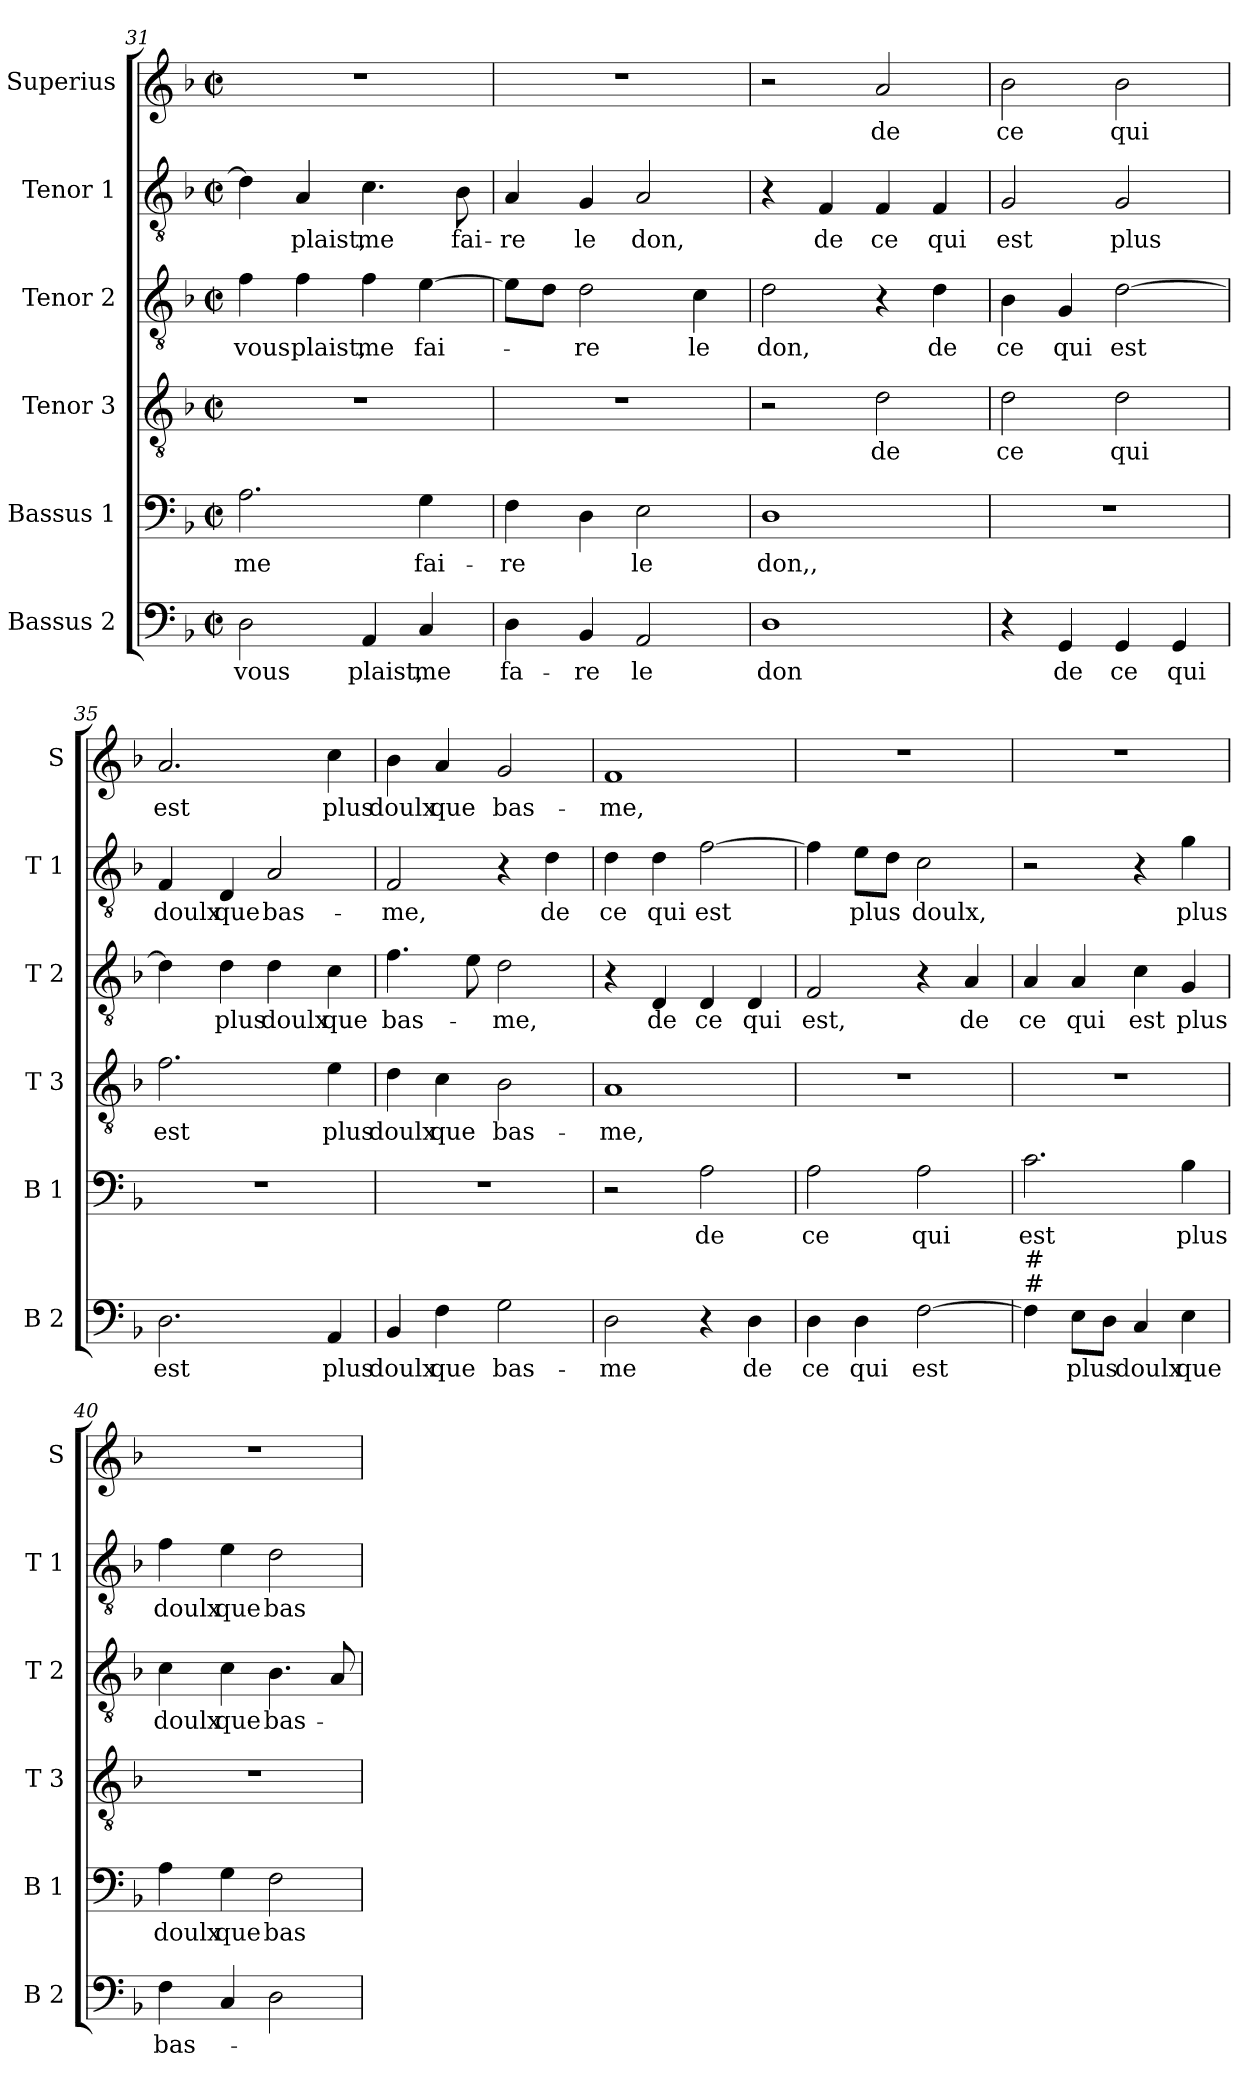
**kern	**text	**kern	**text	**kern	**text	**kern	**text	**kern	**text	**kern	**text
*part6	*part6	*part5	*part5	*part4	*part4	*part3	*part3	*part2	*part2	*part1	*part1
*staff6	*staff6	*staff5	*staff5	*staff4	*staff4	*staff3	*staff3	*staff2	*staff2	*staff1	*staff1
*I"Bassus 2	*	*I"Bassus 1	*	*I"Tenor 3	*	*I"Tenor 2	*	*I"Tenor 1	*	*I"Superius	*
*I'B 2	*	*I'B 1	*	*I'T 3	*	*I'T 2	*	*I'T 1	*	*I'S	*
!!LO:LB:g=z
*clefF4	*	*clefF4	*	*clefGv2	*	*clefGv2	*	*clefGv2	*	*clefG2	*
*k[b-]	*	*k[b-]	*	*k[b-]	*	*k[b-]	*	*k[b-]	*	*k[b-]	*
*F:	*	*F:	*	*F:	*	*F:	*	*F:	*	*F:	*
*M2/2	*	*M2/2	*	*M2/2	*	*M2/2	*	*M2/2	*	*M2/2	*
*met(c|)	*	*met(c|)	*	*met(c|)	*	*met(c|)	*	*met(c|)	*	*met(c|)	*
=31	=31	=31	=31	=31	=31	=31	=31	=31	=31	=31	=31
!	!LO:LY:b	!	!LO:LY:b	!	!	!	!LO:LY:b	!	!	!	!
2D\	vous	2.A\	me	1r	.	4f\	vous	4d\]	.	1r	.
!	!	!	!	!	!	!	!LO:LY:b	!	!LO:LY:b	!	!
.	.	.	.	.	.	4f\	plaist,	4A/	plaist,	.	.
!	!LO:LY:b	!	!	!	!	!	!LO:LY:b	!	!LO:LY:b	!	!
4AA/	plaist,	.	.	.	.	4f\	me	4.c\	me	.	.
!	!LO:LY:b	!	!LO:LY:b	!	!	!	!LO:LY:b	!	!	!	!
4C/	me	4G\	fai-	.	.	[4e\	fai-	.	.	.	.
!	!	!	!	!	!	!	!	!	!LO:LY:b	!	!
.	.	.	.	.	.	.	.	8B-\	fai-	.	.
!!LO:PB:g=z
=32	=32	=32	=32	=32	=32	=32	=32	=32	=32	=32	=32
!	!LO:LY:b	!	!LO:LY:b	!	!	!	!	!	!LO:LY:b	!	!
4D\	fa-	4F\	-re	1r	.	8e\L]	.	4A/	-re	1r	.
.	.	.	.	.	.	8d\J	.	.	.	.	.
!	!LO:LY:b	!	!	!	!	!	!LO:LY:b	!	!LO:LY:b	!	!
4BB-/	-re	4D\	.	.	.	2d\	-re	4G/	le	.	.
!	!LO:LY:b	!	!LO:LY:b	!	!	!	!	!	!LO:LY:b	!	!
2AA/	le	2E\	le	.	.	.	.	2A/	don,	.	.
!	!	!	!	!	!	!	!LO:LY:b	!	!	!	!
.	.	.	.	.	.	4c\	le	.	.	.	.
=33	=33	=33	=33	=33	=33	=33	=33	=33	=33	=33	=33
!	!LO:LY:b	!	!LO:LY:b	!	!	!	!LO:LY:b	!	!	!	!
1D	don	1D	don,,	2r	.	2d\	don,	4r	.	2r	.
!	!	!	!	!	!	!	!	!	!LO:LY:b	!	!
.	.	.	.	.	.	.	.	4F/	de	.	.
!	!	!	!	!	!LO:LY:b	!	!	!	!LO:LY:b	!	!LO:LY:b
.	.	.	.	2d\	de	4r	.	4F/	ce	2a/	de
!	!	!	!	!	!	!	!LO:LY:b	!	!LO:LY:b	!	!
.	.	.	.	.	.	4d\	de	4F/	qui	.	.
=34	=34	=34	=34	=34	=34	=34	=34	=34	=34	=34	=34
!	!	!	!	!	!LO:LY:b	!	!LO:LY:b	!	!LO:LY:b	!	!LO:LY:b
4r	.	1r	.	2d\	ce	4B-\	ce	2G/	est	2b-\	ce
!	!LO:LY:b	!	!	!	!	!	!LO:LY:b	!	!	!	!
4GG/	de	.	.	.	.	4G/	qui	.	.	.	.
!	!LO:LY:b	!	!	!	!LO:LY:b	!	!LO:LY:b	!	!LO:LY:b	!	!LO:LY:b
4GG/	ce	.	.	2d\	qui	[2d\	est	2G/	plus	2b-\	qui
!	!LO:LY:b	!	!	!	!	!	!	!	!	!	!
4GG/	qui	.	.	.	.	.	.	.	.	.	.
=35	=35	=35	=35	=35	=35	=35	=35	=35	=35	=35	=35
!	!LO:LY:b	!	!	!	!LO:LY:b	!	!	!	!LO:LY:b	!	!LO:LY:b
2.D\	est	1r	.	2.f\	est	4d\]	.	4F/	doulx	2.a/	est
!	!	!	!	!	!	!	!LO:LY:b	!	!LO:LY:b	!	!
.	.	.	.	.	.	4d\	plus	4D/	que	.	.
!	!	!	!	!	!	!	!LO:LY:b	!	!LO:LY:b	!	!
.	.	.	.	.	.	4d\	doulx	2A/	bas-	.	.
!	!LO:LY:b	!	!	!	!LO:LY:b	!	!LO:LY:b	!	!	!	!LO:LY:b
4AA/	plus	.	.	4e\	plus	4c\	que	.	.	4cc\	plus
=36	=36	=36	=36	=36	=36	=36	=36	=36	=36	=36	=36
!	!LO:LY:b	!	!	!	!LO:LY:b	!	!LO:LY:b	!	!LO:LY:b	!	!LO:LY:b
4BB-/	doulx	1r	.	4d\	doulx	4.f\	bas-	2F/	-me,	4b-\	doulx
!	!LO:LY:b	!	!	!	!LO:LY:b	!	!	!	!	!	!LO:LY:b
4F\	que	.	.	4c\	que	.	.	.	.	4a/	que
.	.	.	.	.	.	8e\	.	.	.	.	.
!	!LO:LY:b	!	!	!	!LO:LY:b	!	!LO:LY:b	!	!	!	!LO:LY:b
2G\	bas-	.	.	2B-\	bas-	2d\	-me,	4r	.	2g/	bas-
!	!	!	!	!	!	!	!	!	!LO:LY:b	!	!
.	.	.	.	.	.	.	.	4d\	de	.	.
=37	=37	=37	=37	=37	=37	=37	=37	=37	=37	=37	=37
!	!LO:LY:b	!	!	!	!LO:LY:b	!	!	!	!LO:LY:b	!	!LO:LY:b
2D\	-me	2r	.	1A	-me,	4r	.	4d\	ce	1f	-me,
!	!	!	!	!	!	!	!LO:LY:b	!	!LO:LY:b	!	!
.	.	.	.	.	.	4D/	de	4d\	qui	.	.
!	!	!	!LO:LY:b	!	!	!	!LO:LY:b	!	!LO:LY:b	!	!
4r	.	2A\	de	.	.	4D/	ce	[2f\	est	.	.
!	!LO:LY:b	!	!	!	!	!	!LO:LY:b	!	!	!	!
4D\	de	.	.	.	.	4D/	qui	.	.	.	.
!!LO:PB:g=z
=38	=38	=38	=38	=38	=38	=38	=38	=38	=38	=38	=38
!	!LO:LY:b	!	!LO:LY:b	!	!	!	!LO:LY:b	!	!	!	!
4D\	ce	2A\	ce	1r	.	2F/	est,	4f\]	.	1r	.
!	!LO:LY:b	!	!	!	!	!	!	!	!LO:LY:b	!	!
4D\	qui	.	.	.	.	.	.	8e\L	plus	.	.
.	.	.	.	.	.	.	.	8d\J	.	.	.
!	!LO:LY:b	!	!LO:LY:b	!	!	!	!	!	!LO:LY:b	!	!
[2F\	est	2A\	qui	.	.	4r	.	2c\	doulx,	.	.
!	!	!	!	!	!	!	!LO:LY:b	!	!	!	!
.	.	.	.	.	.	4A/	de	.	.	.	.
=39	=39	=39	=39	=39	=39	=39	=39	=39	=39	=39	=39
!LO:TX:a:t=#	!	!	!	!	!	!	!	!	!	!	!
!LO:TX:a:t=#	!	!	!	!	!	!	!	!	!	!	!
!	!	!	!LO:LY:b	!	!	!	!LO:LY:b	!	!	!	!
4F\]	.	2.c\	est	1r	.	4A/	ce	2r	.	1r	.
!	!LO:LY:b	!	!	!	!	!	!LO:LY:b	!	!	!	!
8E\L	plus	.	.	.	.	4A/	qui	.	.	.	.
8D\J	.	.	.	.	.	.	.	.	.	.	.
!	!LO:LY:b	!	!	!	!	!	!LO:LY:b	!	!	!	!
4C/	doulx	.	.	.	.	4c\	est	4r	.	.	.
!	!LO:LY:b	!	!LO:LY:b	!	!	!	!LO:LY:b	!	!LO:LY:b	!	!
4E\	que	4B-\	plus	.	.	4G/	plus	4g\	plus	.	.
=40	=40	=40	=40	=40	=40	=40	=40	=40	=40	=40	=40
!	!LO:LY:b	!	!LO:LY:b	!	!	!	!LO:LY:b	!	!LO:LY:b	!	!
4F\	bas-	4A\	doulx	1r	.	4c\	doulx	4f\	doulx	1r	.
!	!	!	!LO:LY:b	!	!	!	!LO:LY:b	!	!LO:LY:b	!	!
4C/	.	4G\	que	.	.	4c\	que	4e\	que	.	.
!	!	!	!LO:LY:b	!	!	!	!LO:LY:b	!	!LO:LY:b	!	!
2D\	.	2F\	bas-	.	.	4.B-\	bas-	2d\	bas-	.	.
.	.	.	.	.	.	8A/	.	.	.	.	.
=	=	=	=	=	=	=	=	=	=	=	=
*-	*-	*-	*-	*-	*-	*-	*-	*-	*-	*-	*-
